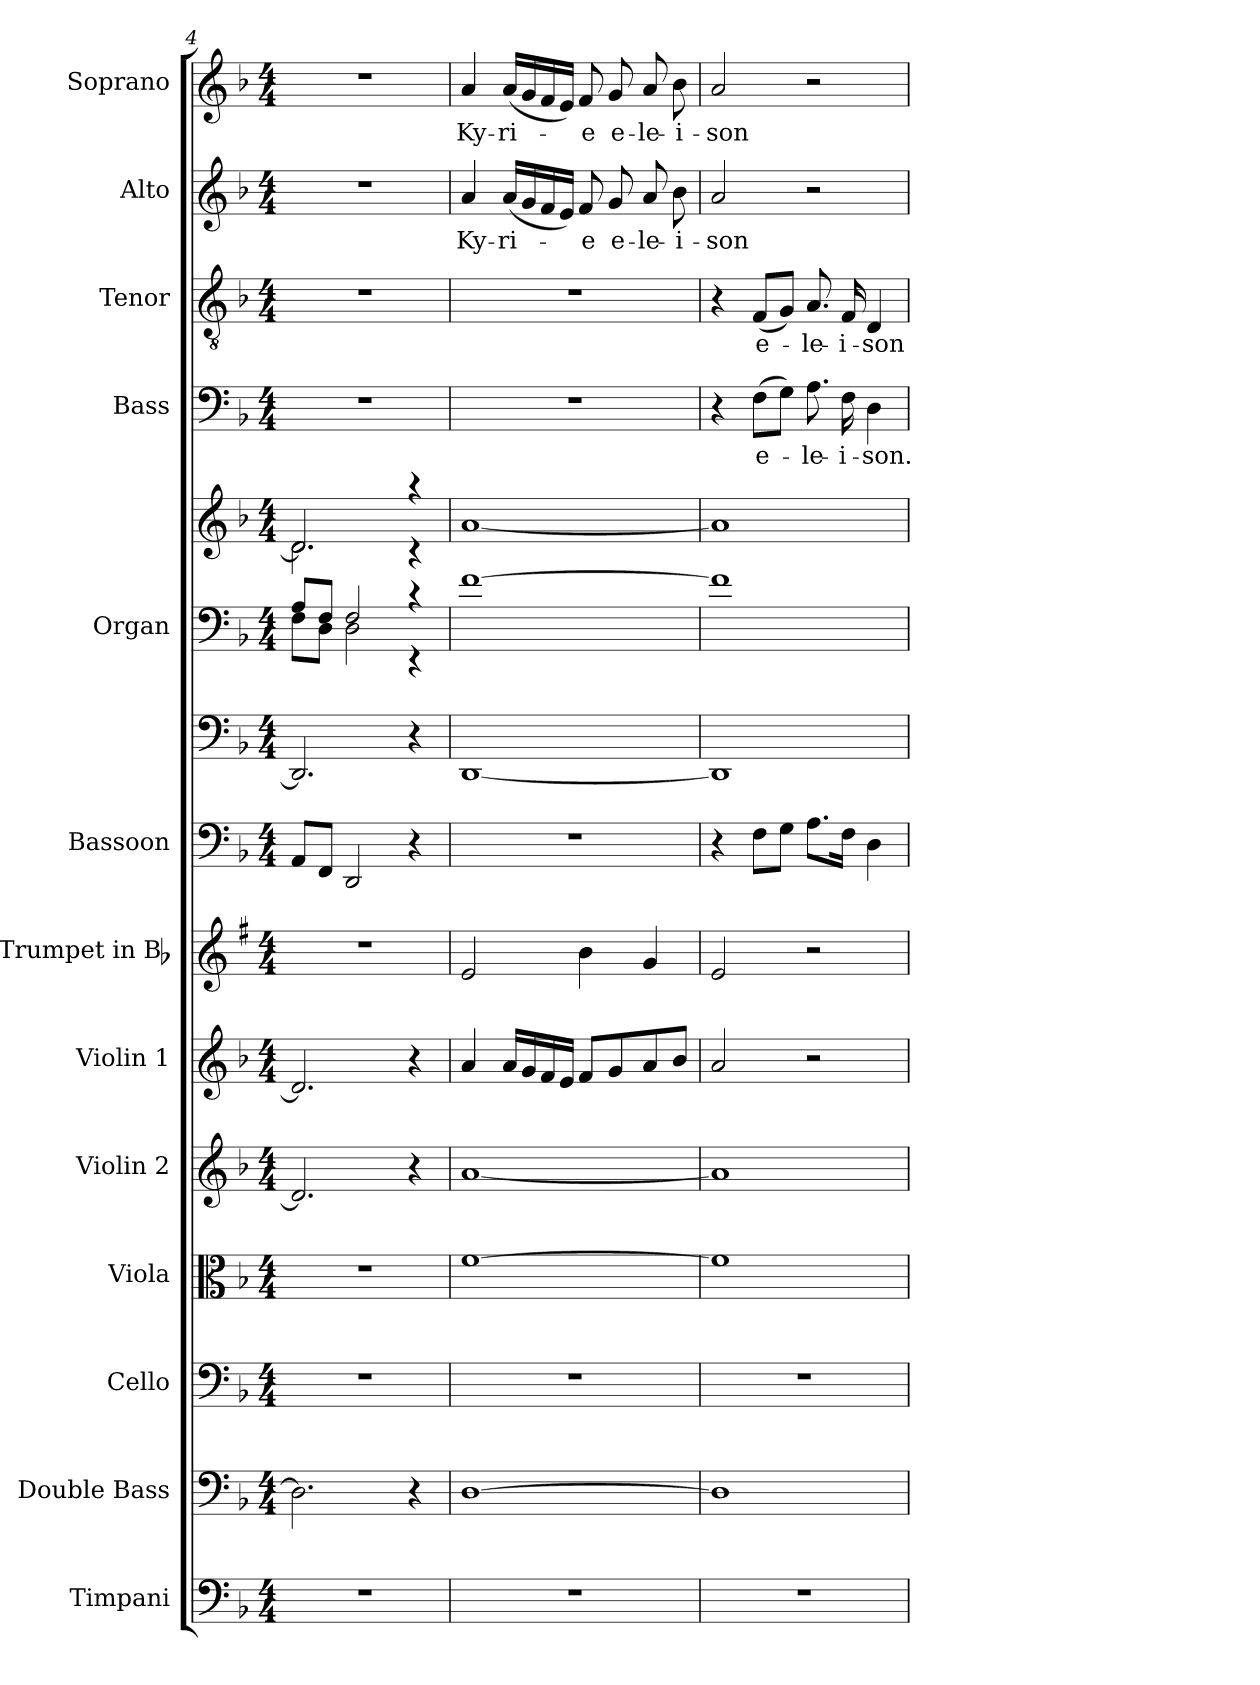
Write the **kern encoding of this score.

**kern	**kern	**kern	**kern	**kern	**kern	**kern	**kern	**kern	**kern	**kern	**kern	**text	**kern	**text	**kern	**text	**kern	**text
*part14	*part13	*part12	*part11	*part10	*part9	*part8	*part7	*part6	*part5	*part5	*part4	*part4	*part3	*part3	*part2	*part2	*part1	*part1
*staff15	*staff14	*staff13	*staff12	*staff11	*staff10	*staff9	*staff8	*staff7	*staff6	*staff5	*staff4	*staff4	*staff3	*staff3	*staff2	*staff2	*staff1	*staff1
*I"Timpani	*I"Double Bass	*I"Cello	*I"Viola	*I"Violin 2	*I"Violin 1	*I"Trumpet in Bb	*I"Bassoon	*	*I"Organ	*	*I"Bass	*	*I"Tenor	*	*I"Alto	*	*I"Soprano	*
*I'Timp.	*I'D.B.	*	*I'Vla.	*I'Vln. 2	*I'Vln. 1	*	*I'Bsn.	*	*I'Org.	*	*I'B	*	*I'T	*	*I'A	*	*I'S	*
*clefF4	*clefF4	*clefF4	*clefC3	*clefG2	*clefG2	*clefG2	*clefF4	*clefF4	*clefF4	*clefG2	*clefF4	*	*clefGv2	*	*clefG2	*	*clefG2	*
*	*ITrd7c12	*	*	*	*	*ITrd1c2	*	*	*	*	*	*	*	*	*	*	*	*
*k[b-]	*k[b-]	*k[b-]	*k[b-]	*k[b-]	*k[b-]	*k[b-]	*k[b-]	*k[b-]	*k[b-]	*k[b-]	*k[b-]	*	*k[b-]	*	*k[b-]	*	*k[b-]	*
*d:	*d:	*d:	*d:	*d:	*d:	*d:	*d:	*d:	*d:	*d:	*d:	*	*d:	*	*d:	*	*d:	*
*M4/4	*M4/4	*M4/4	*M4/4	*M4/4	*M4/4	*M4/4	*M4/4	*M4/4	*M4/4	*M4/4	*M4/4	*	*M4/4	*	*M4/4	*	*M4/4	*
=4	=4	=4	=4	=4	=4	=4	=4	=4	=4	=4	=4	=4	=4	=4	=4	=4	=4	=4
*	*	*	*	*	*	*	*	*	*^	*^	*	*	*	*	*	*	*	*
1r	2.DD\]	1r	1r	2.d/]	2.d/]	1r	8AA/L	2.DD/]	8A/L	8F\L	2.d/]	2.d\	1r	.	1r	.	1r	.	1r	.
.	.	.	.	.	.	.	8FF/J	.	8F/J	8D\J	.	.	.	.	.	.	.	.	.	.
.	.	.	.	.	.	.	2DD/	.	2F/	2D\	.	.	.	.	.	.	.	.	.	.
.	4r	.	.	4r	4r	.	4r	4r	4rc	4rEE	4raa	4rc	.	.	.	.	.	.	.	.
=5	=5	=5	=5	=5	=5	=5	=5	=5	=5	=5	=5	=5	=5	=5	=5	=5	=5	=5	=5	=5
!	!	!	!	!	!	!	!	!	!	!	!	!	!	!	!	!	!	!LO:LY:b	!	!LO:LY:b
*	*	*	*	*	*	*	*	*	*v	*v	*	*	*	*	*	*	*	*	*	*
*	*	*	*	*	*	*	*	*	*	*v	*v	*	*	*	*	*	*	*	*
1r	[1DD	1r	[1f	[1a	4a/	2d/	1r	[1DD	[1f	[1a	1r	.	1r	.	4a/	Ky-	4a/	Ky-
!	!	!	!	!	!	!	!	!	!	!	!	!	!	!	!	!LO:LY:b	!	!LO:LY:b
.	.	.	.	.	16a/LL	.	.	.	.	.	.	.	.	.	(<16a/LL	-ri-	(<16a/LL	-ri-
.	.	.	.	.	16g/	.	.	.	.	.	.	.	.	.	16g/	.	16g/	.
.	.	.	.	.	16f/	.	.	.	.	.	.	.	.	.	16f/	.	16f/	.
.	.	.	.	.	16e/JJ	.	.	.	.	.	.	.	.	.	16e/JJ)	.	16e/JJ)	.
!	!	!	!	!	!	!	!	!	!	!	!	!	!	!	!	!LO:LY:b	!	!LO:LY:b
.	.	.	.	.	8f/L	4a\	.	.	.	.	.	.	.	.	8f/	-e	8f/	-e
!	!	!	!	!	!	!	!	!	!	!	!	!	!	!	!	!LO:LY:b	!	!LO:LY:b
.	.	.	.	.	8g/	.	.	.	.	.	.	.	.	.	8g/	e-	8g/	e-
!	!	!	!	!	!	!	!	!	!	!	!	!	!	!	!	!LO:LY:b	!	!LO:LY:b
.	.	.	.	.	8a/	4f/	.	.	.	.	.	.	.	.	8a/	-le-	8a/	-le-
!	!	!	!	!	!	!	!	!	!	!	!	!	!	!	!	!LO:LY:b	!	!LO:LY:b
.	.	.	.	.	8b-/J	.	.	.	.	.	.	.	.	.	8b-\	-i-	8b-\	-i-
!!LO:PB:g=z
=6	=6	=6	=6	=6	=6	=6	=6	=6	=6	=6	=6	=6	=6	=6	=6	=6	=6	=6
!	!	!	!	!	!	!	!	!	!	!	!	!	!	!	!	!LO:LY:b	!	!LO:LY:b
1r	1DD]	1r	1f]	1a]	2a/	2d/	4r	1DD]	1f]	1a]	4r	.	4r	.	2a/	-son	2a/	-son
!	!	!	!	!	!	!	!	!	!	!	!	!LO:LY:b	!	!LO:LY:b	!	!	!	!
.	.	.	.	.	.	.	8F\L	.	.	.	(>8F\L	e-	(<8F/L	e-	.	.	.	.
.	.	.	.	.	.	.	8G\J	.	.	.	8G\J)	.	8G/J)	.	.	.	.	.
!	!	!	!	!	!	!	!	!	!	!	!	!LO:LY:b	!	!LO:LY:b	!	!	!	!
.	.	.	.	.	2r	2r	8.A\L	.	.	.	8.A\	-le-	8.A/	-le-	2r	.	2r	.
!	!	!	!	!	!	!	!	!	!	!	!	!LO:LY:b	!	!LO:LY:b	!	!	!	!
.	.	.	.	.	.	.	16F\Jk	.	.	.	16F\	-i-	16F/	-i-	.	.	.	.
!	!	!	!	!	!	!	!	!	!	!	!	!LO:LY:b	!	!LO:LY:b	!	!	!	!
.	.	.	.	.	.	.	4D\	.	.	.	4D\	-son.	4D/	-son	.	.	.	.
=	=	=	=	=	=	=	=	=	=	=	=	=	=	=	=	=	=	=
*-	*-	*-	*-	*-	*-	*-	*-	*-	*-	*-	*-	*-	*-	*-	*-	*-	*-	*-
